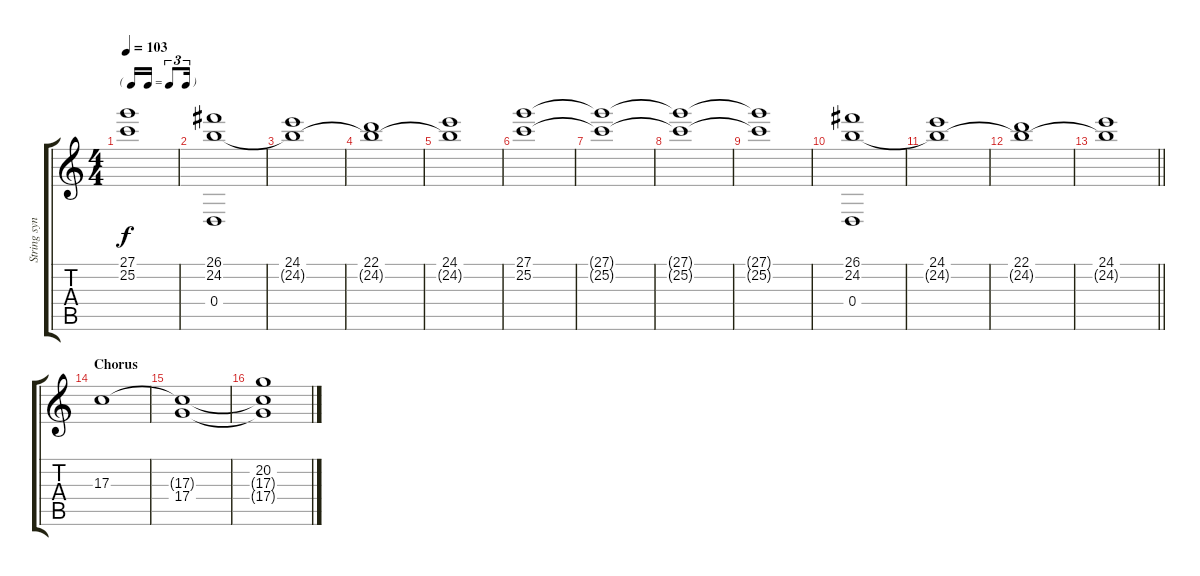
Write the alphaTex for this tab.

\track ("String synth" "String syn") {instrument pad8sweep}
\staff {score tabs}
\tuning (E4 B3 G3 D3 A2 E2) {hide}
\ts (4 4)
\tf triplet16th
\tempo 103
\clef g2
\ks c
(27.1{t} 25.2{t}).1{dy f} |
(26.1 24.2 0.4).1 |
(24.1 24.2{t}).1 |
(22.1 24.2{t}).1 |
(24.1 24.2{t}).1 |
(27.1 25.2).1 |
(27.1{t} 25.2{t}).1 |
(27.1{t} 25.2{t}).1 |
(27.1{t} 25.2{t}).1 |
(26.1 24.2 0.4).1 |
(24.1 24.2{t}).1 |
(22.1 24.2{t}).1 |
\barLineRight lightlight
(24.1 24.2{t}).1 |
\section ("" "Chorus")
17.3.1 |
(17.3{t} 17.4).1 |
(20.2 17.3{t} 17.4{t}).1
